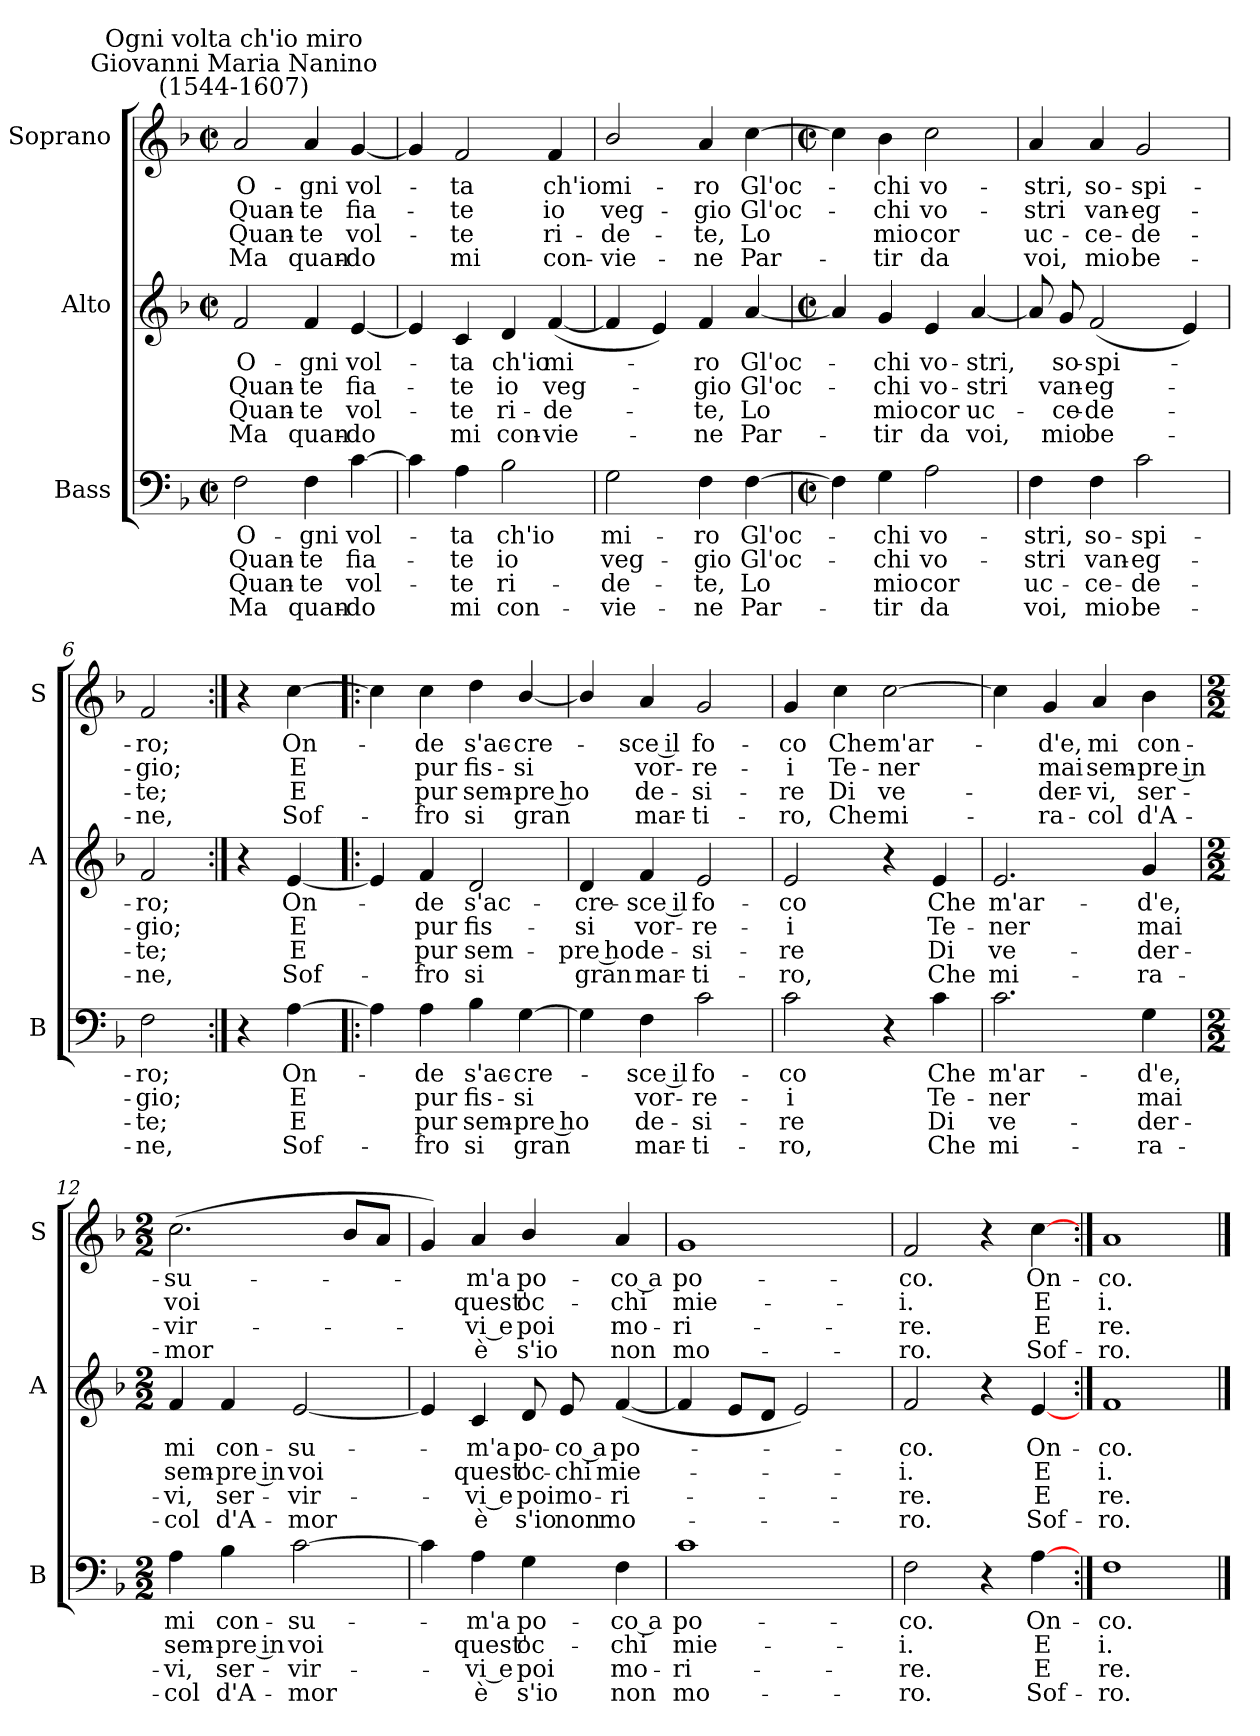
**kern	**text	**text	**text	**text	**kern	**text	**text	**text	**text	**kern	**text	**text	**text	**text
*part3	*part3	*part3	*part3	*part3	*part2	*part2	*part2	*part2	*part2	*part1	*part1	*part1	*part1	*part1
*staff3	*staff3	*staff3	*staff3	*staff3	*staff2	*staff2	*staff2	*staff2	*staff2	*staff1	*staff1	*staff1	*staff1	*staff1
*I"Bass	*	*	*	*	*I"Alto	*	*	*	*	*I"Soprano	*	*	*	*
*I'B	*	*	*	*	*I'A	*	*	*	*	*I'S	*	*	*	*
*clefF4	*	*	*	*	*clefG2	*	*	*	*	*clefG2	*	*	*	*
*k[b-]	*	*	*	*	*k[b-]	*	*	*	*	*k[b-]	*	*	*	*
*F:	*	*	*	*	*F:	*	*	*	*	*F:	*	*	*	*
*M2/2	*	*	*	*	*M2/2	*	*	*	*	*M2/2	*	*	*	*
*met(c|)	*	*	*	*	*met(c|)	*	*	*	*	*met(c|)	*	*	*	*
=1	=1	=1	=1	=1	=1	=1	=1	=1	=1	=1	=1	=1	=1	=1
!	!	!	!	!	!	!	!	!	!	!LO:TX:a:cj:t=Giovanni Maria Nanino\n(1544-1607)	!	!	!	!
!	!	!	!	!	!	!	!	!	!	!LO:TX:a:cj:t=Ogni volta ch'io miro	!	!	!	!
!	!LO:LY:b	!LO:LY:b	!LO:LY:b	!LO:LY:b	!	!LO:LY:b	!LO:LY:b	!LO:LY:b	!LO:LY:b	!	!LO:LY:b	!LO:LY:b	!LO:LY:b	!LO:LY:b
2F	O-	-Quan-	-Quan-	-Ma	2f	O-	-Quan-	-Quan-	-Ma	2a	O-	-Quan-	-Quan-	-Ma
!	!LO:LY:b	!LO:LY:b	!LO:LY:b	!LO:LY:b	!	!LO:LY:b	!LO:LY:b	!LO:LY:b	!LO:LY:b	!	!LO:LY:b	!LO:LY:b	!LO:LY:b	!LO:LY:b
4F	gni	te	te	quan-	4f	gni	te	te	quan-	4a	gni	te	te	quan-
!	!LO:LY:b	!LO:LY:b	!LO:LY:b	!LO:LY:b	!	!LO:LY:b	!LO:LY:b	!LO:LY:b	!LO:LY:b	!	!LO:LY:b	!LO:LY:b	!LO:LY:b	!LO:LY:b
[4c	-vol-	fia-	vol-	do	[4e	-vol-	fia-	vol-	do	[4g	-vol-	fia-	vol-	do
=2	=2	=2	=2	=2	=2	=2	=2	=2	=2	=2	=2	=2	=2	=2
4c]	.	.	.	.	4e]	.	.	.	.	4g]	.	.	.	.
!	!LO:LY:b	!LO:LY:b	!LO:LY:b	!LO:LY:b	!	!LO:LY:b	!LO:LY:b	!LO:LY:b	!LO:LY:b	!	!LO:LY:b	!LO:LY:b	!LO:LY:b	!LO:LY:b
4A	ta	te	te	mi	4c	ta	te	te	mi	2f	ta	te	te	mi
!	!LO:LY:b	!LO:LY:b	!LO:LY:b	!LO:LY:b	!	!LO:LY:b	!LO:LY:b	!LO:LY:b	!LO:LY:b	!	!	!	!	!
2B-	ch'io	io	ri-	-con-	4d	ch'io	io	ri-	-con-	.	.	.	.	.
!	!	!	!	!	!	!LO:LY:b	!LO:LY:b	!LO:LY:b	!LO:LY:b	!	!LO:LY:b	!LO:LY:b	!LO:LY:b	!LO:LY:b
.	.	.	.	.	(<[4f	-mi-	veg-	de-	vie-	4f	ch'io	io	ri-	-con-
=3	=3	=3	=3	=3	=3	=3	=3	=3	=3	=3	=3	=3	=3	=3
!	!LO:LY:b	!LO:LY:b	!LO:LY:b	!LO:LY:b	!	!	!	!	!	!	!LO:LY:b	!LO:LY:b	!LO:LY:b	!LO:LY:b
2G	-mi-	-veg-	-de-	-vie-	4f]	.	.	.	.	2b-/	-mi-	-veg-	-de-	-vie-
.	.	.	.	.	4e)	.	.	.	.	.	.	.	.	.
!	!LO:LY:b	!LO:LY:b	!LO:LY:b	!LO:LY:b	!	!LO:LY:b	!LO:LY:b	!LO:LY:b	!LO:LY:b	!	!LO:LY:b	!LO:LY:b	!LO:LY:b	!LO:LY:b
4F	-ro	gio	te,	ne	4f	ro	gio	te,	ne	4a	-ro	gio	te,	ne
!	!LO:LY:b	!LO:LY:b	!LO:LY:b	!LO:LY:b	!	!LO:LY:b	!LO:LY:b	!LO:LY:b	!LO:LY:b	!	!LO:LY:b	!LO:LY:b	!LO:LY:b	!LO:LY:b
[4F	Gl'oc-	Gl'oc-	Lo	Par-	[4a	Gl'oc-	Gl'oc-	Lo	Par-	[4cc	Gl'oc-	Gl'oc-	Lo	Par-
!!LO:LB:g=z
=4	=4	=4	=4	=4	=4	=4	=4	=4	=4	=4	=4	=4	=4	=4
*M2/2	*	*	*	*	*M2/2	*	*	*	*	*M2/2	*	*	*	*
*met(c|)	*	*	*	*	*met(c|)	*	*	*	*	*met(c|)	*	*	*	*
4F]	.	.	.	.	4a]	.	.	.	.	4cc]	.	.	.	.
!	!LO:LY:b	!LO:LY:b	!LO:LY:b	!LO:LY:b	!	!LO:LY:b	!LO:LY:b	!LO:LY:b	!LO:LY:b	!	!LO:LY:b	!LO:LY:b	!LO:LY:b	!LO:LY:b
4G	chi	chi	mio	tir	4g	chi	chi	mio	tir	4b-	chi	chi	mio	tir
!	!LO:LY:b	!LO:LY:b	!LO:LY:b	!LO:LY:b	!	!LO:LY:b	!LO:LY:b	!LO:LY:b	!LO:LY:b	!	!LO:LY:b	!LO:LY:b	!LO:LY:b	!LO:LY:b
2A	vo-	-vo-	-cor	da	4e	vo-	-vo-	-cor	da	2cc	vo-	-vo-	-cor	da
!	!	!	!	!	!	!LO:LY:b	!LO:LY:b	!LO:LY:b	!LO:LY:b	!	!	!	!	!
.	.	.	.	.	[4a	stri,	stri	uc-	voi,	.	.	.	.	.
=5	=5	=5	=5	=5	=5	=5	=5	=5	=5	=5	=5	=5	=5	=5
!	!LO:LY:b	!LO:LY:b	!LO:LY:b	!LO:LY:b	!	!	!	!	!	!	!LO:LY:b	!LO:LY:b	!LO:LY:b	!LO:LY:b
4F	stri,	stri	uc-	-voi,	8a]	.	.	.	.	4a	stri,	stri	uc-	-voi,
!	!	!	!	!	!	!LO:LY:b	!LO:LY:b	!LO:LY:b	!LO:LY:b	!	!	!	!	!
.	.	.	.	.	8g	so-	-van-	-ce-	-mio	.	.	.	.	.
!	!LO:LY:b	!LO:LY:b	!LO:LY:b	!LO:LY:b	!	!LO:LY:b	!LO:LY:b	!LO:LY:b	!LO:LY:b	!	!LO:LY:b	!LO:LY:b	!LO:LY:b	!LO:LY:b
4F	so-	-van-	-ce-	-mio	(<2f	spi-	eg-	de-	be-	4a	so-	-van-	-ce-	-mio
!	!LO:LY:b	!LO:LY:b	!LO:LY:b	!LO:LY:b	!	!	!	!	!	!	!LO:LY:b	!LO:LY:b	!LO:LY:b	!LO:LY:b
2c	spi-	-eg-	-de-	-be-	.	.	.	.	.	2g	spi-	-eg-	-de-	-be-
.	.	.	.	.	4e)	.	.	.	.	.	.	.	.	.
=6	=6	=6	=6	=6	=6	=6	=6	=6	=6	=6	=6	=6	=6	=6
!	!LO:LY:b	!LO:LY:b	!LO:LY:b	!LO:LY:b	!	!LO:LY:b	!LO:LY:b	!LO:LY:b	!LO:LY:b	!	!LO:LY:b	!LO:LY:b	!LO:LY:b	!LO:LY:b
2F	-ro;	gio;	te;	ne,	2f	ro;	gio;	te;	ne,	2f	-ro;	gio;	te;	ne,
=7:|!	=7:|!	=7:|!	=7:|!	=7:|!	=7:|!	=7:|!	=7:|!	=7:|!	=7:|!	=7:|!	=7:|!	=7:|!	=7:|!	=7:|!
4r	.	.	.	.	4r	.	.	.	.	4r	.	.	.	.
!	!LO:LY:b	!LO:LY:b	!LO:LY:b	!LO:LY:b	!	!LO:LY:b	!LO:LY:b	!LO:LY:b	!LO:LY:b	!	!LO:LY:b	!LO:LY:b	!LO:LY:b	!LO:LY:b
[4A	On-	E	E	Sof-	[4e	On-	E	E	Sof-	[4cc	On-	E	E	Sof-
!!LO:LB:g=z
=8!|:	=8!|:	=8!|:	=8!|:	=8!|:	=8!|:	=8!|:	=8!|:	=8!|:	=8!|:	=8!|:	=8!|:	=8!|:	=8!|:	=8!|:
4A]	.	.	.	.	4e]	.	.	.	.	4cc]	.	.	.	.
!	!LO:LY:b	!LO:LY:b	!LO:LY:b	!LO:LY:b	!	!LO:LY:b	!LO:LY:b	!LO:LY:b	!LO:LY:b	!	!LO:LY:b	!LO:LY:b	!LO:LY:b	!LO:LY:b
4A	de	pur	pur	fro	4f	de	pur	pur	fro	4cc	de	pur	pur	fro
!	!LO:LY:b	!LO:LY:b	!LO:LY:b	!LO:LY:b	!	!LO:LY:b	!LO:LY:b	!LO:LY:b	!LO:LY:b	!	!LO:LY:b	!LO:LY:b	!LO:LY:b	!LO:LY:b
4B-	s'ac-	-fis-	-sem-	-si	2d	s'ac-	-fis-	-sem-	-si	4dd	s'ac-	-fis-	-sem-	-si
!	!LO:LY:b	!LO:LY:b	!LO:LY:b	!LO:LY:b	!	!	!	!	!	!	!LO:LY:b	!LO:LY:b	!LO:LY:b	!LO:LY:b
[4G	cre-	si	pre ho	gran	.	.	.	.	.	[4b-/	cre-	si	pre ho	gran
=9	=9	=9	=9	=9	=9	=9	=9	=9	=9	=9	=9	=9	=9	=9
!	!	!	!	!	!	!LO:LY:b	!LO:LY:b	!LO:LY:b	!LO:LY:b	!	!	!	!	!
4G]	.	.	.	.	4d	cre-	-si	pre ho	gran	4b-/]	.	.	.	.
!	!LO:LY:b	!LO:LY:b	!LO:LY:b	!LO:LY:b	!	!LO:LY:b	!LO:LY:b	!LO:LY:b	!LO:LY:b	!	!LO:LY:b	!LO:LY:b	!LO:LY:b	!LO:LY:b
4F	sce il	vor-	-de-	-mar-	4f	sce il	vor-	-de-	-mar-	4a	sce il	vor-	-de-	-mar-
!	!LO:LY:b	!LO:LY:b	!LO:LY:b	!LO:LY:b	!	!LO:LY:b	!LO:LY:b	!LO:LY:b	!LO:LY:b	!	!LO:LY:b	!LO:LY:b	!LO:LY:b	!LO:LY:b
2c	-fo-	-re-	-si-	-ti-	2e	-fo-	-re-	-si-	-ti-	2g	-fo-	-re-	-si-	-ti-
=10	=10	=10	=10	=10	=10	=10	=10	=10	=10	=10	=10	=10	=10	=10
!	!LO:LY:b	!LO:LY:b	!LO:LY:b	!LO:LY:b	!	!LO:LY:b	!LO:LY:b	!LO:LY:b	!LO:LY:b	!	!LO:LY:b	!LO:LY:b	!LO:LY:b	!LO:LY:b
2c	-co	i	re	ro,	2e	-co	i	re	ro,	4g	-co	i	re	ro,
!	!	!	!	!	!	!	!	!	!	!	!LO:LY:b	!LO:LY:b	!LO:LY:b	!LO:LY:b
.	.	.	.	.	.	.	.	.	.	4cc	Che	Te-	-Di	Che
!	!	!	!	!	!	!	!	!	!	!	!LO:LY:b	!LO:LY:b	!LO:LY:b	!LO:LY:b
4r	.	.	.	.	4r	.	.	.	.	[2cc	m'ar-	ner	ve-	mi-
!	!LO:LY:b	!LO:LY:b	!LO:LY:b	!LO:LY:b	!	!LO:LY:b	!LO:LY:b	!LO:LY:b	!LO:LY:b	!	!	!	!	!
4c	Che	Te-	-Di	Che	4e	Che	Te-	-Di	Che	.	.	.	.	.
=11	=11	=11	=11	=11	=11	=11	=11	=11	=11	=11	=11	=11	=11	=11
!	!LO:LY:b	!LO:LY:b	!LO:LY:b	!LO:LY:b	!	!LO:LY:b	!LO:LY:b	!LO:LY:b	!LO:LY:b	!	!	!	!	!
2.c	m'ar-	-ner	ve-	-mi-	2.e	m'ar-	-ner	ve-	-mi-	4cc]	.	.	.	.
!	!	!	!	!	!	!	!	!	!	!	!LO:LY:b	!LO:LY:b	!LO:LY:b	!LO:LY:b
.	.	.	.	.	.	.	.	.	.	4g	d'e,	mai	der-	-ra-
!	!	!	!	!	!	!	!	!	!	!	!LO:LY:b	!LO:LY:b	!LO:LY:b	!LO:LY:b
.	.	.	.	.	.	.	.	.	.	4a	-mi	sem-	-vi,	col
!	!LO:LY:b	!LO:LY:b	!LO:LY:b	!LO:LY:b	!	!LO:LY:b	!LO:LY:b	!LO:LY:b	!LO:LY:b	!	!LO:LY:b	!LO:LY:b	!LO:LY:b	!LO:LY:b
4G	-d'e,	mai	der-	-ra-	4g	-d'e,	mai	der-	-ra-	4b-	con-	-pre in	ser-	-d'A-
!!LO:LB:g=z
=12	=12	=12	=12	=12	=12	=12	=12	=12	=12	=12	=12	=12	=12	=12
*M2/2	*	*	*	*	*M2/2	*	*	*	*	*M2/2	*	*	*	*
!	!LO:LY:b	!LO:LY:b	!LO:LY:b	!LO:LY:b	!	!LO:LY:b	!LO:LY:b	!LO:LY:b	!LO:LY:b	!	!LO:LY:b	!LO:LY:b	!LO:LY:b	!LO:LY:b
4A	-mi	sem-	-vi,	col	4f	-mi	sem-	-vi,	col	(<2.cc	-su-	voi	vir-	mor
!	!LO:LY:b	!LO:LY:b	!LO:LY:b	!LO:LY:b	!	!LO:LY:b	!LO:LY:b	!LO:LY:b	!LO:LY:b	!	!	!	!	!
4B-	con-	-pre in	ser-	-d'A-	4f	con-	-pre in	ser-	-d'A-	.	.	.	.	.
!	!LO:LY:b	!LO:LY:b	!LO:LY:b	!LO:LY:b	!	!LO:LY:b	!LO:LY:b	!LO:LY:b	!LO:LY:b	!	!	!	!	!
[2c	-su-	voi	vir-	mor	[2e	-su-	voi	vir-	mor	.	.	.	.	.
.	.	.	.	.	.	.	.	.	.	8b-L	.	.	.	.
.	.	.	.	.	.	.	.	.	.	8aJ	.	.	.	.
=13	=13	=13	=13	=13	=13	=13	=13	=13	=13	=13	=13	=13	=13	=13
4c]	.	.	.	.	4e]	.	.	.	.	4g)	.	.	.	.
!	!LO:LY:b	!LO:LY:b	!LO:LY:b	!LO:LY:b	!	!LO:LY:b	!LO:LY:b	!LO:LY:b	!LO:LY:b	!	!LO:LY:b	!LO:LY:b	!LO:LY:b	!LO:LY:b
4A	m'a	quest'	vi e	è	4c	m'a	quest'	vi e	è	4a	m'a	quest'	vi e	è
!	!LO:LY:b	!LO:LY:b	!LO:LY:b	!LO:LY:b	!	!LO:LY:b	!LO:LY:b	!LO:LY:b	!LO:LY:b	!	!LO:LY:b	!LO:LY:b	!LO:LY:b	!LO:LY:b
4G	po-	-oc-	-poi	s'io	8d	po-	-oc-	-poi	s'io	4b-/	po-	-oc-	-poi	s'io
!	!	!	!	!	!	!LO:LY:b	!LO:LY:b	!LO:LY:b	!LO:LY:b	!	!	!	!	!
.	.	.	.	.	8e	co a	chi	mo-	-non	.	.	.	.	.
!	!LO:LY:b	!LO:LY:b	!LO:LY:b	!LO:LY:b	!	!LO:LY:b	!LO:LY:b	!LO:LY:b	!LO:LY:b	!	!LO:LY:b	!LO:LY:b	!LO:LY:b	!LO:LY:b
4F	co a	chi	mo-	-non	(<[4f	po-	mie-	ri-	mo-	4a	co a	chi	mo-	-non
=14	=14	=14	=14	=14	=14	=14	=14	=14	=14	=14	=14	=14	=14	=14
!	!LO:LY:b	!LO:LY:b	!LO:LY:b	!LO:LY:b	!	!	!	!	!	!	!LO:LY:b	!LO:LY:b	!LO:LY:b	!LO:LY:b
1c	po-	-mie-	-ri-	-mo-	4f]	.	.	.	.	1g	po-	-mie-	-ri-	-mo-
.	.	.	.	.	8eL	.	.	.	.	.	.	.	.	.
.	.	.	.	.	8dJ	.	.	.	.	.	.	.	.	.
.	.	.	.	.	2e)	.	.	.	.	.	.	.	.	.
=15	=15	=15	=15	=15	=15	=15	=15	=15	=15	=15	=15	=15	=15	=15
!	!LO:LY:b	!LO:LY:b	!LO:LY:b	!LO:LY:b	!	!LO:LY:b	!LO:LY:b	!LO:LY:b	!LO:LY:b	!	!LO:LY:b	!LO:LY:b	!LO:LY:b	!LO:LY:b
2F	-co.	i.	re.	ro.	2f	co.	i.	re.	ro.	2f	-co.	i.	re.	ro.
4r	.	.	.	.	4r	.	.	.	.	4r	.	.	.	.
!	!LO:LY:b	!LO:LY:b	!LO:LY:b	!LO:LY:b	!	!LO:LY:b	!LO:LY:b	!LO:LY:b	!LO:LY:b	!	!LO:LY:b	!LO:LY:b	!LO:LY:b	!LO:LY:b
[4A	On-	E	E	Sof-	[4e	On-	E	E	Sof-	[4cc	On-	E	E	Sof-
=16:|!	=16:|!	=16:|!	=16:|!	=16:|!	=16:|!	=16:|!	=16:|!	=16:|!	=16:|!	=16:|!	=16:|!	=16:|!	=16:|!	=16:|!
!	!LO:LY:b	!LO:LY:b	!LO:LY:b	!LO:LY:b	!	!LO:LY:b	!LO:LY:b	!LO:LY:b	!LO:LY:b	!	!LO:LY:b	!LO:LY:b	!LO:LY:b	!LO:LY:b
1F	co.	i.	re.	ro.	1f	co.	i.	re.	ro.	1a	co.	i.	re.	ro.
==	==	==	==	==	==	==	==	==	==	==	==	==	==	==
*-	*-	*-	*-	*-	*-	*-	*-	*-	*-	*-	*-	*-	*-	*-
